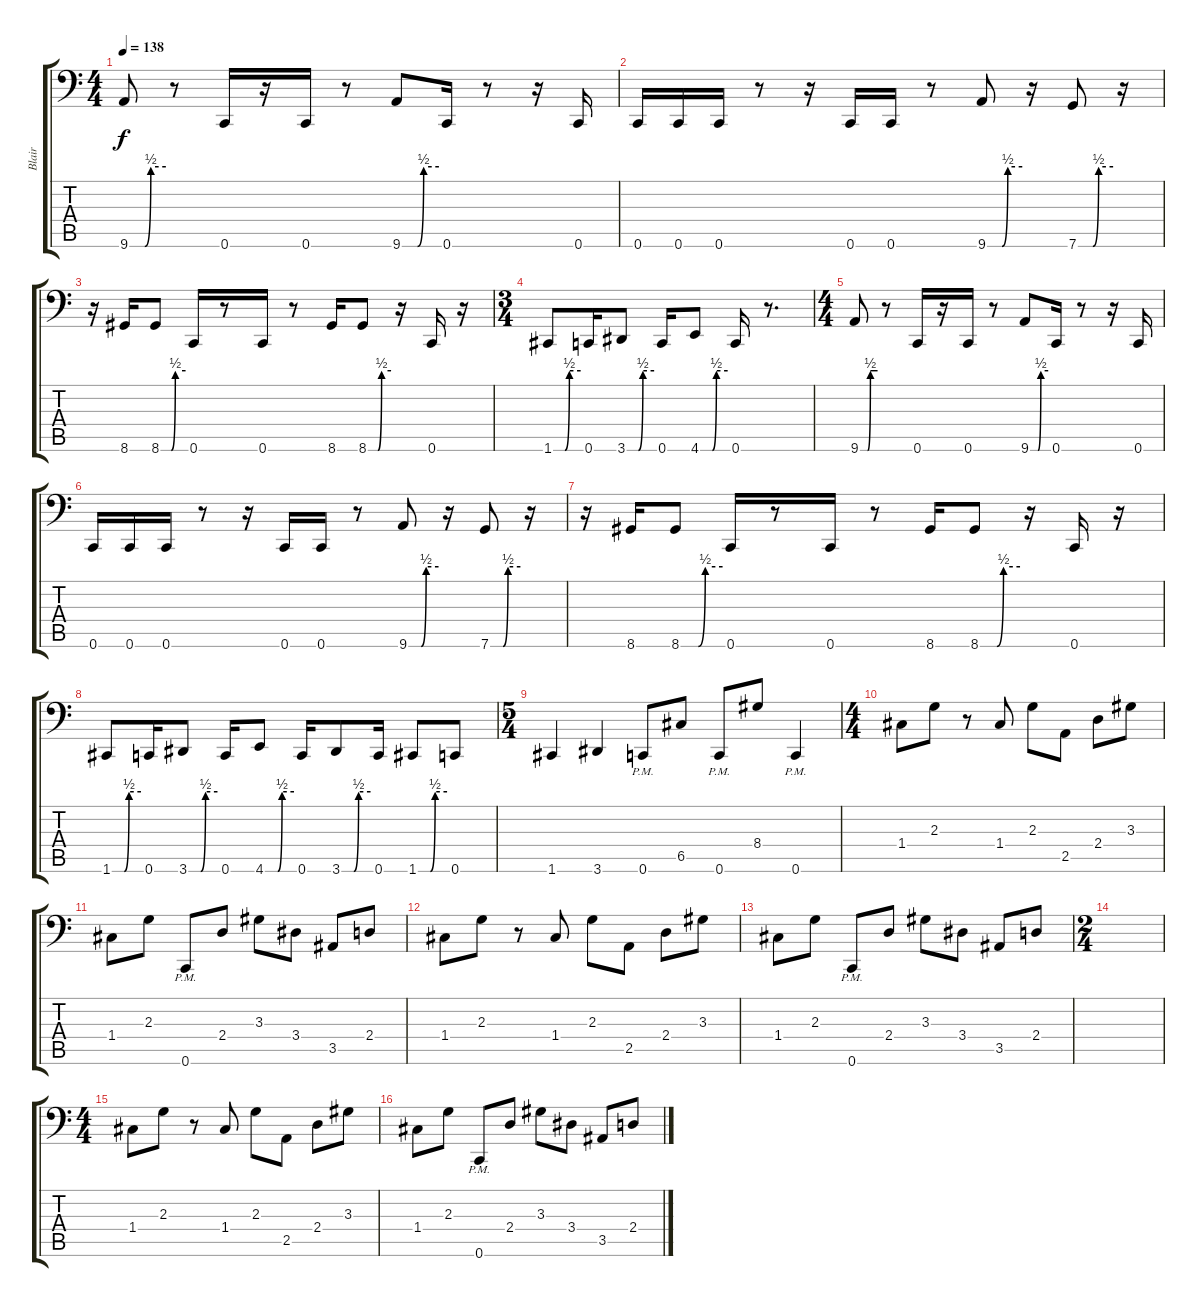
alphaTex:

\track ("Blair" "Blair") {instrument electricbasspick}
\staff {score tabs}
\tuning (D3 A2 F2 C2 G1 C1) {hide}
\ts (4 4)
\tempo 138
\clef f4
\ks c
9.6{be (custom 0 0 5 0 15 0 25 0 35 2 60 2)}.8{dy f} r.8 0.6.16 r.16 0.6.16 r.8 9.6{be (custom 0 0 5 0 15 0 25 0 35 2 60 2)}.8 0.6.16 r.8 r.16 0.6.16 |
0.6.16 0.6.16 0.6.16 r.8 r.16 0.6.16 0.6.16 r.8 9.6{be (custom 0 0 5 0 15 0 25 0 35 2 60 2)}.8 r.16 7.6{be (custom 0 0 15 0 25 0 35 2 60 2)}.8 r.16 |
r.16 8.6.16 8.6{be (custom 0 0 15 0 25 0 35 2 60 2)}.8 0.6.16 r.8 0.6.16 r.8 8.6.16 8.6{be (custom 0 0 15 0 25 0 35 2 60 2)}.8 r.16 0.6.16 r.16 |
\ts (3 4)
1.6{be (custom 0 0 15 0 25 0 35 2 60 2)}.8 0.6.16 3.6{be (custom 0 0 15 0 25 0 35 2 60 2)}.8 0.6.16 4.6{be (custom 0 0 15 0 26 0 35 2 60 2)}.8 0.6.16 r.8{d} |
\ts (4 4)
9.6{be (custom 0 0 5 0 15 0 25 0 35 2 60 2)}.8 r.8 0.6.16 r.16 0.6.16 r.8 9.6{be (custom 0 0 5 0 15 0 25 0 35 2 60 2)}.8 0.6.16 r.8 r.16 0.6.16 |
0.6.16 0.6.16 0.6.16 r.8 r.16 0.6.16 0.6.16 r.8 9.6{be (custom 0 0 5 0 15 0 25 0 35 2 60 2)}.8 r.16 7.6{be (custom 0 0 15 0 25 0 35 2 60 2)}.8 r.16 |
r.16 8.6.16 8.6{be (custom 0 0 15 0 25 0 35 2 60 2)}.8 0.6.16 r.8 0.6.16 r.8 8.6.16 8.6{be (custom 0 0 15 0 25 0 35 2 60 2)}.8 r.16 0.6.16 r.16 |
1.6{be (custom 0 0 15 0 25 0 35 2 60 2)}.8 0.6.16 3.6{be (custom 0 0 15 0 25 0 35 2 60 2)}.8 0.6.16 4.6{be (custom 0 0 15 0 26 0 35 2 60 2)}.8 0.6.16 3.6{be (custom 0 0 15 0 25 0 35 2 60 2)}.8 0.6.16 1.6{be (custom 0 0 15 0 25 0 35 2 60 2)}.8 0.6.8 |
\ts (5 4)
1.6.4 3.6.4 0.6{pm}.8 6.5.8 0.6{pm}.8 8.4.8 0.6{pm}.4 |
\ts (4 4)
1.4.8 2.3.8 r.8 1.4.8 2.3.8 2.5.8 2.4.8 3.3.8 |
1.4.8 2.3.8 0.6{pm}.8 2.4.8 3.3.8 3.4.8 3.5.8 2.4.8 |
1.4.8 2.3.8 r.8 1.4.8 2.3.8 2.5.8 2.4.8 3.3.8 |
1.4.8 2.3.8 0.6{pm}.8 2.4.8 3.3.8 3.4.8 3.5.8 2.4.8 |
\ts (2 4)
|
\ts (4 4)
1.4.8 2.3.8 r.8 1.4.8 2.3.8 2.5.8 2.4.8 3.3.8 |
1.4.8 2.3.8 0.6{pm}.8 2.4.8 3.3.8 3.4.8 3.5.8 2.4.8
